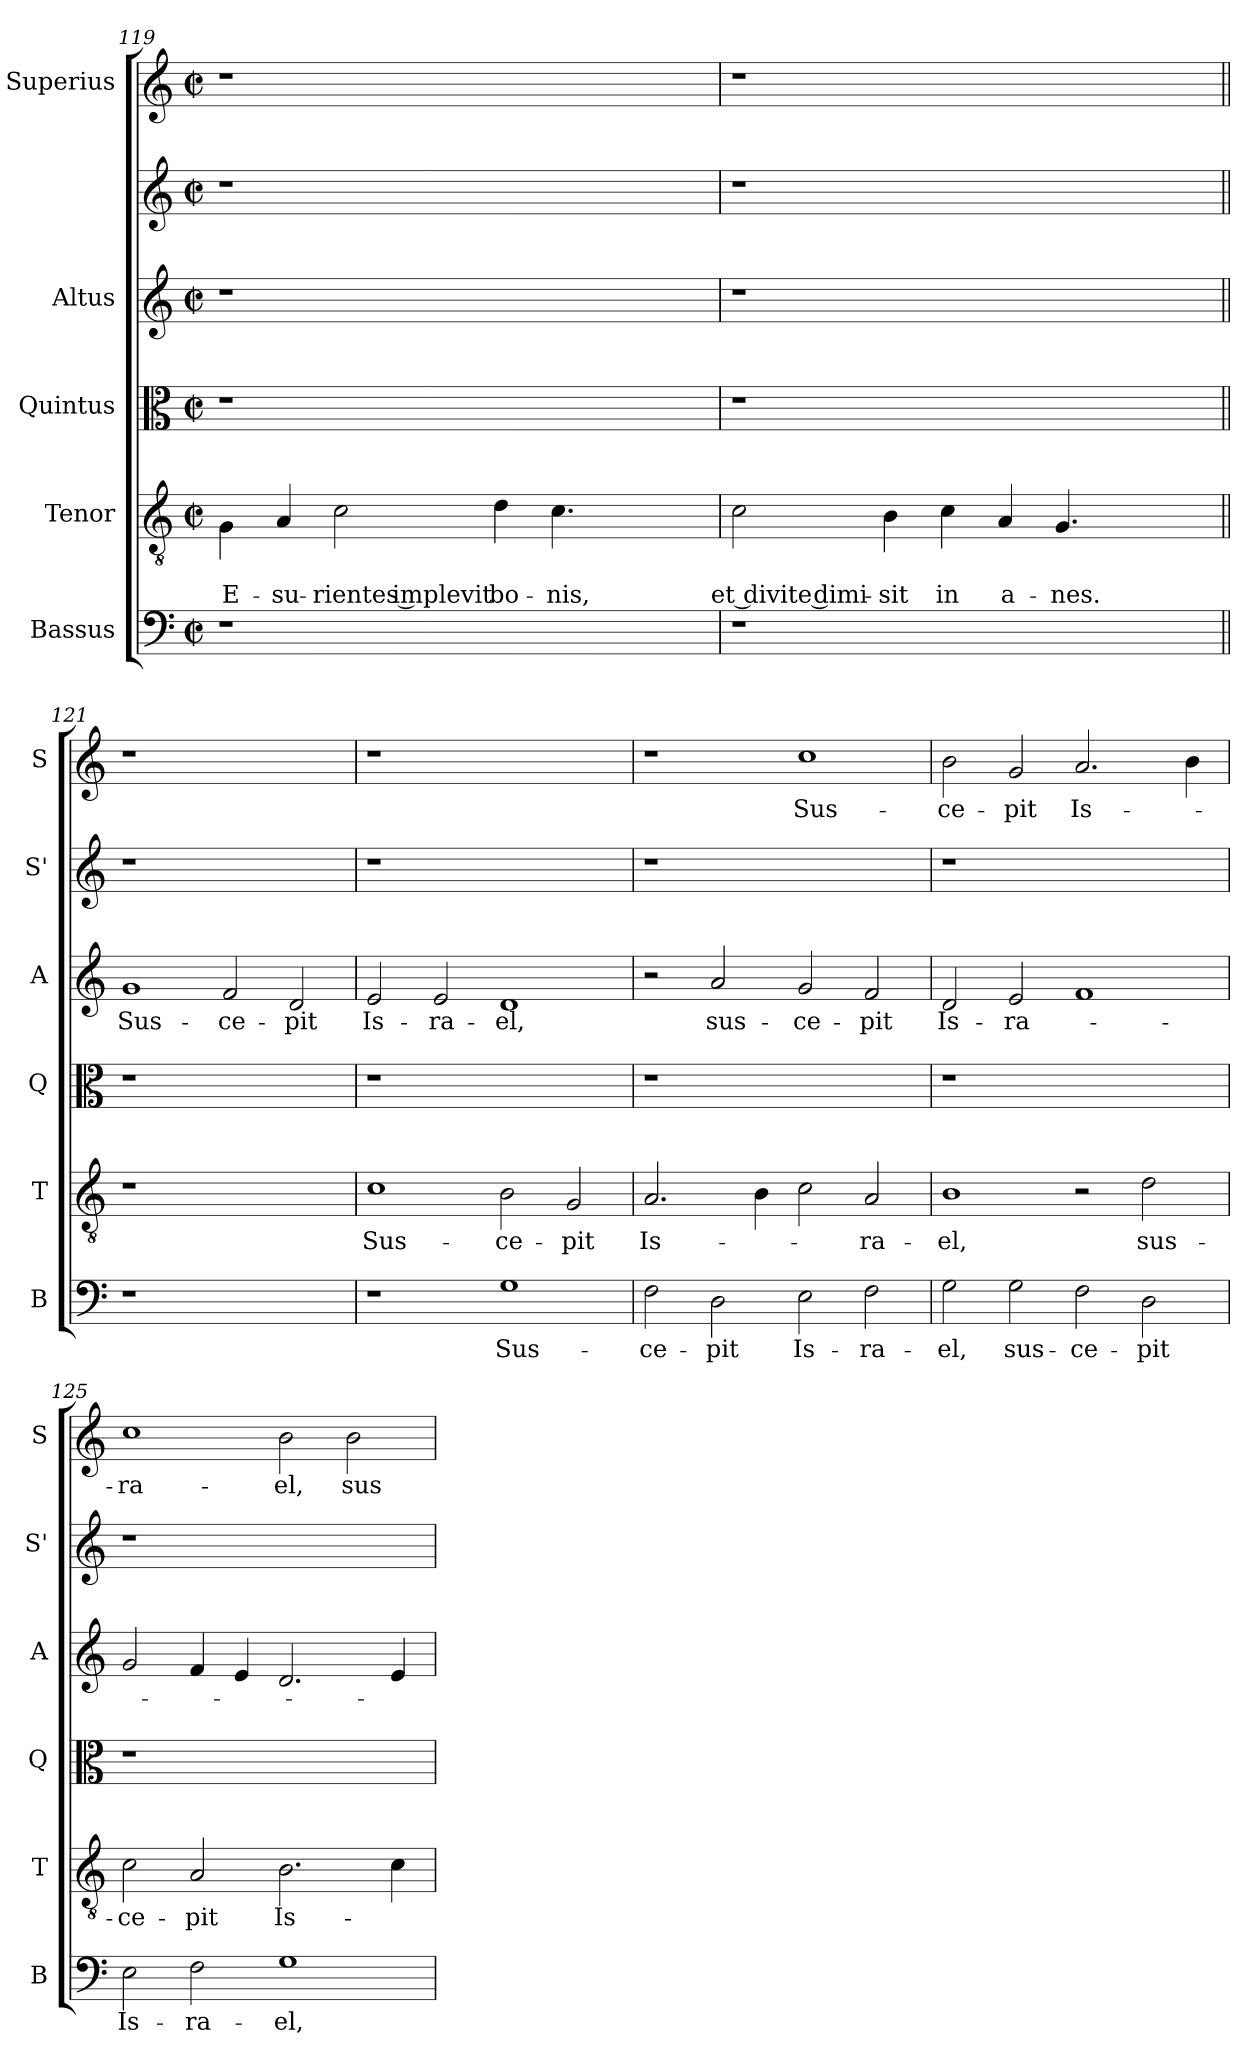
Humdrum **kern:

**kern	**text	**kern	**text	**text	**kern	**kern	**text	**kern	**kern	**text
*part6	*part6	*part5	*part5	*part5	*part4	*part3	*part3	*part2	*part1	*part1
*staff6	*staff6	*staff5	*staff5	*staff5	*staff4	*staff3	*staff3	*staff2	*staff1	*staff1
*I"Bassus	*	*I"Tenor	*	*	*I"Quintus	*I"Altus	*	*	*I"Superius	*
*I'B	*	*I'T	*	*	*I'Q	*I'A	*	*I'S'	*I'S	*
!!LO:LB:g=z
*clefF4	*	*clefGv2	*	*	*clefC3	*clefG2	*	*clefG2	*clefG2	*
*k[]	*	*k[]	*	*	*k[]	*k[]	*	*k[]	*k[]	*
*C:	*	*C:	*	*	*C:	*C:	*	*C:	*C:	*
*M2/2	*	*M2/2	*	*	*M2/2	*M2/2	*	*M2/2	*M2/2	*
*met(c|)	*	*met(c|)	*	*	*met(c|)	*met(c|)	*	*met(c|)	*met(c|)	*
=119	=119	=119	=119	=119	=119	=119	=119	=119	=119	=119
!	!	!LO:N:head=solid	!	!LO:LY:b	!	!	!	!	!	!
1r	.	4G\	.	E-	1r	1r	.	1r	1r	.
!	!	!LO:N:head=solid	!	!LO:LY:b	!	!	!	!	!	!
.	.	4A/	.	-su-	.	.	.	.	.	.
!	!	!LO:N:head=open	!	!LO:LY:b	!	!	!	!	!	!
.	.	4c\	.	-rientes implevit	.	.	.	.	.	.
!	!	!LO:N:head=solid	!	!LO:LY:b	!	!	!	!	!	!
.	.	4d\	.	bo-	.	.	.	.	.	.
!	!	!LO:N:head=solid	!	!LO:LY:b	!	!	!	!	!	!
1ryy	.	2.c\	.	-nis,	1ryy	1ryy	.	1ryy	1ryy	.
.	.	4ryy	.	.	.	.	.	.	.	.
=120	=120	=120	=120	=120	=120	=120	=120	=120	=120	=120
!	!	!LO:N:head=open	!	!LO:LY:b	!	!	!	!	!	!
1r	.	2c\	.	et divite dimi-	1r	1r	.	1r	1r	.
!	!	!LO:N:head=solid	!	!LO:LY:b	!	!	!	!	!	!
.	.	4B\	.	-sit	.	.	.	.	.	.
!	!	!LO:N:head=solid	!	!LO:LY:b	!	!	!	!	!	!
.	.	4c\	.	in	.	.	.	.	.	.
!	!	!LO:N:head=solid	!	!LO:LY:b	!	!	!	!	!	!
1ryy	.	4A/	.	a-	1ryy	1ryy	.	1ryy	1ryy	.
!	!	!LO:N:head=solid	!	!LO:LY:b	!	!	!	!	!	!
.	.	4.G/	.	-nes.	.	.	.	.	.	.
.	.	8ryy	.	.	.	.	.	.	.	.
.	.	4ryy	.	.	.	.	.	.	.	.
!!LO:LB:g=z
=121||	=121||	=121||	=121||	=121||	=121||	=121||	=121||	=121||	=121||	=121||
!	!	!	!	!	!	!	!LO:LY:b	!	!	!
1r	.	1r	.	.	1r	1g	Sus-	1r	1r	.
!	!	!	!	!	!	!	!LO:LY:b	!	!	!
1ryy	.	1ryy	.	.	1ryy	2f/	-ce-	1ryy	1ryy	.
!	!	!	!	!	!	!	!LO:LY:b	!	!	!
.	.	.	.	.	.	2d/	-pit	.	.	.
=122	=122	=122	=122	=122	=122	=122	=122	=122	=122	=122
!	!	!	!LO:LY:b	!	!	!	!LO:LY:b	!	!	!
1r	.	1c	Sus-	.	1r	2e/	Is-	1r	1r	.
!	!	!	!	!	!	!	!LO:LY:b	!	!	!
.	.	.	.	.	.	2e/	-ra-	.	.	.
!	!LO:LY:b	!	!LO:LY:b	!	!	!	!LO:LY:b	!	!	!
1G	Sus-	2B\	-ce-	.	1ryy	1d	-el,	1ryy	1ryy	.
!	!	!	!LO:LY:b	!	!	!	!	!	!	!
.	.	2G/	-pit	.	.	.	.	.	.	.
=123	=123	=123	=123	=123	=123	=123	=123	=123	=123	=123
!	!LO:LY:b	!	!LO:LY:b	!	!	!	!	!	!	!
2F\	-ce-	2.A/	Is-	.	1r	2r	.	1r	1r	.
!	!LO:LY:b	!	!	!	!	!	!LO:LY:b	!	!	!
2D\	-pit	.	.	.	.	2a/	sus-	.	.	.
.	.	4B\	.	.	.	.	.	.	.	.
!	!LO:LY:b	!	!	!	!	!	!LO:LY:b	!	!	!LO:LY:b
2E\	Is-	2c\	.	.	1ryy	2g/	-ce-	1ryy	1cc	Sus-
!	!LO:LY:b	!	!LO:LY:b	!	!	!	!LO:LY:b	!	!	!
2F\	-ra-	2A/	-ra-	.	.	2f/	-pit	.	.	.
=124	=124	=124	=124	=124	=124	=124	=124	=124	=124	=124
!	!LO:LY:b	!	!LO:LY:b	!	!	!	!LO:LY:b	!	!	!LO:LY:b
2G\	-el,	1B	-el,	.	1r	2d/	Is-	1r	2b\	-ce-
!	!LO:LY:b	!	!	!	!	!	!LO:LY:b	!	!	!LO:LY:b
2G\	sus-	.	.	.	.	2e/	-ra-	.	2g/	-pit
!	!LO:LY:b	!	!	!	!	!	!	!	!	!LO:LY:b
2F\	-ce-	2r	.	.	1ryy	1f	.	1ryy	2.a/	Is-
!	!LO:LY:b	!	!LO:LY:b	!	!	!	!	!	!	!
2D\	-pit	2d\	sus-	.	.	.	.	.	.	.
.	.	.	.	.	.	.	.	.	4b\	.
=125	=125	=125	=125	=125	=125	=125	=125	=125	=125	=125
!	!LO:LY:b	!	!LO:LY:b	!	!	!	!	!	!	!LO:LY:b
2E\	Is-	2c\	-ce-	.	1r	2g/	.	1r	1cc	-ra-
!	!LO:LY:b	!	!LO:LY:b	!	!	!	!	!	!	!
2F\	-ra-	2A/	-pit	.	.	4f/	.	.	.	.
.	.	.	.	.	.	4e/	.	.	.	.
!	!LO:LY:b	!	!LO:LY:b	!	!	!	!	!	!	!LO:LY:b
1G	-el,	2.B\	Is-	.	1ryy	2.d/	.	1ryy	2b\	-el,
!	!	!	!	!	!	!	!	!	!	!LO:LY:b
.	.	.	.	.	.	.	.	.	2b\	sus-
.	.	4c\	.	.	.	4e/	.	.	.	.
=	=	=	=	=	=	=	=	=	=	=
*-	*-	*-	*-	*-	*-	*-	*-	*-	*-	*-
